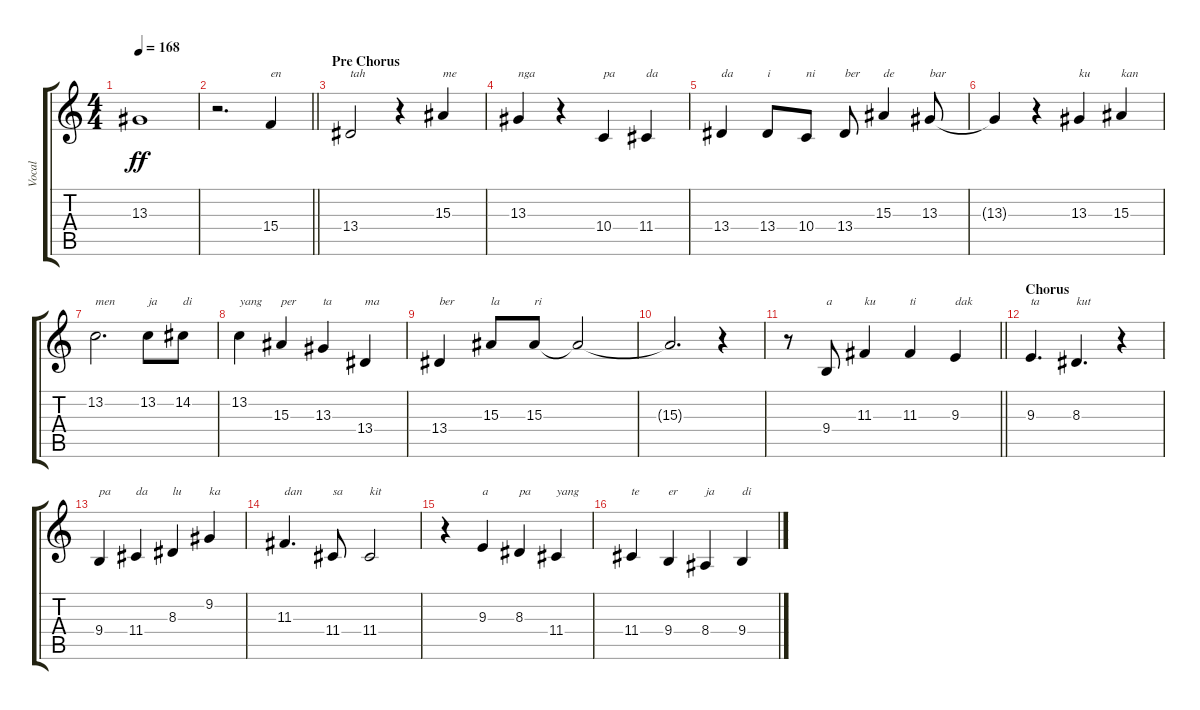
\track ("Vocal" "Vocal") {instrument synthbrass1}
\staff {score tabs}
\tuning (E4 B3 G3 D3 A2 E2) {hide}
\ts (4 4)
\tempo 168
\clef g2
\ks c
13.3{t}.1{dy ff} |
\barLineRight lightlight
r.2{d} 15.4.4{txt "en"} |
\section ("" "Pre Chorus")
13.4.2{txt "tah"} r.4 15.3.4{txt "me"} |
13.3.4{txt "nga"} r.4 10.4.4{txt "pa"} 11.4.4{txt "da"} |
13.4.4{txt "da"} 13.4.8{txt "i"} 10.4.8{txt "ni"} 13.4.8{txt "ber"} 15.3.4{txt "de"} 13.3.8{txt "bar"} |
13.3{t}.4 r.4 13.3.4{txt "ku"} 15.3.4{txt "kan"} |
13.2.2{d txt "men"} 13.2.8{txt "ja"} 14.2.8{txt "di"} |
13.2.4{txt "yang"} 15.3.4{txt "per"} 13.3.4{txt "ta"} 13.4.4{txt "ma"} |
13.4.4{txt "ber"} 15.3.8{txt "la"} 15.3.8{txt "ri"} 15.3{t}.2 |
15.3{t}.2{d} r.4 |
\barLineRight lightlight
r.8 9.4.8{txt "a"} 11.3.4{txt "ku"} 11.3.4{txt "ti"} 9.3.4{txt "dak"} |
\section ("" "Chorus")
9.3.4{d txt "ta"} 8.3.4{d txt "kut"} r.4 |
9.4.4{txt "pa"} 11.4.4{txt "da"} 8.3.4{txt "lu"} 9.2.4{txt "ka"} |
11.3.4{d txt "dan"} 11.4.8{txt "sa"} 11.4.2{txt "kit"} |
r.4 9.3.4{txt "a"} 8.3.4{txt "pa"} 11.4.4{txt "yang"} |
11.4.4{txt "te"} 9.4.4{txt "er"} 8.4.4{txt "ja"} 9.4.4{txt "di"}
